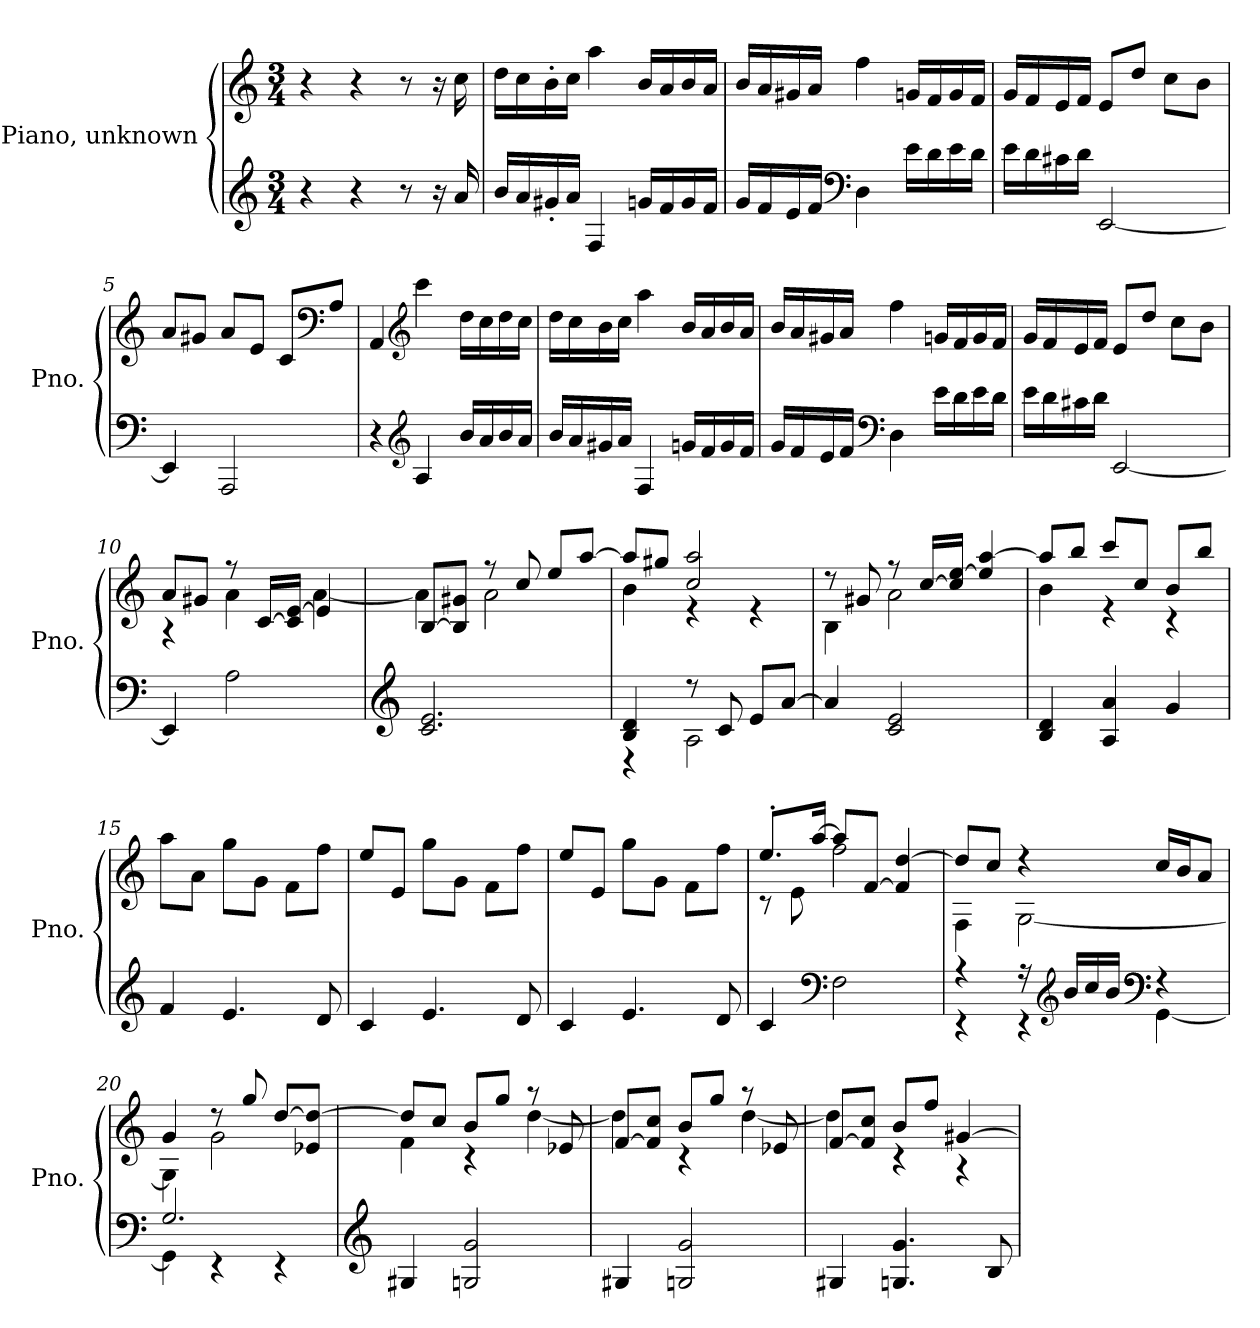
**kern	**kern
*part1	*part1
*staff2	*staff1
*I"Piano, unknown	*
*I'Pno.	*
*clefG2	*clefG2
*k[]	*k[]
*M3/4	*M3/4
*MM190	*MM190
=1	=1
4r	4r
4r	4r
8r	8r
16r	16r
16a/	16cc\
=2	=2
16b/LL	16dd\LL
16a/	16cc\
16g#X'/	16b'\
16a/JJ	16cc\JJ
4F/	4aa\
16gn/LL	16b/LL
16f/	16a/
16g/	16b/
16f/JJ	16a/JJ
=3	=3
16g/LL	16b/LL
16f/	16a/
16e/	16g#X/
16f/JJ	16a/JJ
*clefF4	*
4D\	4ff\
16e\LL	16gn/LL
16d\	16f/
16e\	16g/
16d\JJ	16f/JJ
=4	=4
16e\LL	16g/LL
16d\	16f/
16c#X\	16e/
16d\JJ	16f/JJ
[2EE/	8e/L
.	8dd/J
.	8cc\L
.	8b\J
!!LO:LB:g=z
=5	=5
4EE/]	8a/L
.	8g#X/J
2AAA/	8a/L
.	8e/J
.	8c/L
*	*clefF4
.	8A/J
=6	=6
4r	4AA/
*clefG2	*clefG2
4A/	4ccc\
16b/LL	16dd\LL
16a/	16cc\
16b/	16dd\
16a/JJ	16cc\JJ
=7	=7
16b/LL	16dd\LL
16a/	16cc\
16g#X/	16b\
16a/JJ	16cc\JJ
4F/	4aa\
16gn/LL	16b/LL
16f/	16a/
16g/	16b/
16f/JJ	16a/JJ
=8	=8
16g/LL	16b/LL
16f/	16a/
16e/	16g#X/
16f/JJ	16a/JJ
*clefF4	*
4D\	4ff\
16e\LL	16gn/LL
16d\	16f/
16e\	16g/
16d\JJ	16f/JJ
!!LO:LB:g=z
=9	=9
16e\LL	16g/LL
16d\	16f/
16c#X\	16e/
16d\JJ	16f/JJ
[2EE/	8e/L
.	8dd/J
.	8cc\L
.	8b\J
=10	=10
*	*^
4EE/]	8a/L	4r
.	8g#X/J	.
2A\	8r	4a\
.	[16c/LL	.
.	16c/] [16e/JJ	.
.	4e/]	[4a\
=11	=11	=11
*clefG2	*	*
2.c/ 2.e/	[8B/L	4a\]
.	8B/] 8g#X/J	.
.	8r	2a\
.	8cc/	.
.	8ee/L	.
.	[8aa/J	.
=12	=12	=12
*^	*	*
4B/ 4d/	4r	8aa/L]	4b\
.	.	8gg#X/J	.
8r	2A\	2cc/ 2aa/	4r
8c/	.	.	.
8e/L	.	.	4r
[8a/J	.	.	.
*v	*v	*	*
!!LO:LB:g=z	!!
=13	=13	=13
4a/]	8r	4B\
.	8g#X/	.
2c/ 2e/	8r	2a\
.	[16cc/LL	.
.	16cc/] [16ee/JJ	.
.	4ee/] [4aa/	.
=14	=14	=14
4B/ 4d/	8aa/L]	4b\
.	8bb/J	.
4A/ 4a/	8ccc/L	4r
.	8cc/J	.
4g/	8b/L	4r
.	8bb/J	.
*	*v	*v
=15	=15
4f/	8aa\L
.	8a\J
4.e/	8gg\L
.	8g\J
.	8f\L
8d/	8ff\J
=16	=16
4c/	8ee/L
.	8e/J
4.e/	8gg\L
.	8g\J
.	8f\L
8d/	8ff\J
=17	=17
4c/	8ee/L
.	8e/J
4.e/	8gg\L
.	8g\J
.	8f\L
8d/	8ff\J
!!LO:LB:g=z
=18	=18
*	*^
4c/	8.ee'/L	8r
.	.	8e\
.	[16aa/Jk	.
*clefF4	*	*
2F\	8aa/L]	2ff\
.	[8f/J	.
.	4f/] [4dd/	.
=19	=19	=19
*^	*	*
4r	4r	8dd/L]	4F\
.	.	8cc/J	.
16r	4r	4r	[2G\
*clefG2	*	*	*
16b/LL	.	.	.
16cc/	.	.	.
16b/JJ	.	.	.
*clefF4	*	*	*
4r	[4GG\	16cc/LL	.
.	.	16b/J	.
.	.	8a/J	.
=20	=20	=20	=20
2.G/	4GG\]	4g/	4G\]
.	4r	8r	2g\
.	.	8gg/	.
.	4r	[8dd/L	.
.	.	8e-X/ 8dd/_J	.
*v	*v	*	*
=21	=21	=21
*clefG2	*	*
4G#X/	8dd/L]	4f\
.	8cc/J	.
2Gn/ 2g/	8b/L	4r
.	8gg/J	.
.	8r	[4dd\
.	8e-X/	.
!!LO:LB:g=z	!!
=22	=22	=22
4G#X/	[8f/L	4dd\]
.	8f/] 8cc/J	.
2Gn/ 2g/	8b/L	4r
.	8gg/J	.
.	8r	[4dd\
.	8e-X/	.
=23	=23	=23
4G#X/	[8f/L	4dd\]
.	8f/] 8cc/J	.
4.Gn/ 4.g/	8b/L	4r
.	8ff/J	.
.	[4g#X/	4r
8B/	.	.
*	*v	*v
=	=
*-	*-
